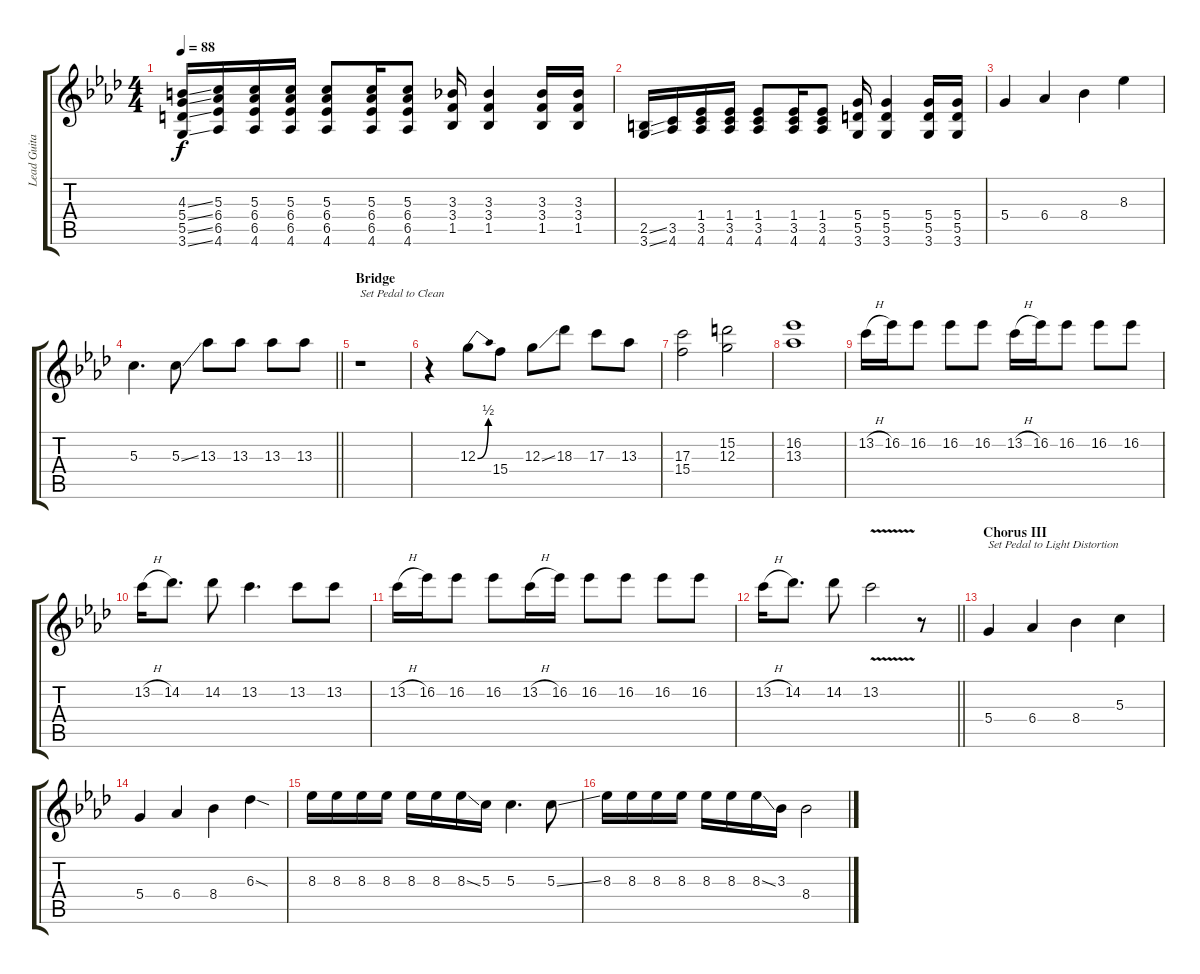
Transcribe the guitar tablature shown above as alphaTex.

\track ("Lead Guitar" "Lead Guita") {instrument overdrivenguitar}
\staff {score tabs}
\tuning (E4 B3 G3 D3 A2 E2) {hide}
\ts (4 4)
\tempo 88
\clef g2
\ks ab
(4.3{ss} 5.4{ss} 5.5{ss} 3.6{ss}).16{dy f} (5.3 6.4 6.5 4.6).16 (5.3 6.4 6.5 4.6).16 (5.3 6.4 6.5 4.6).16 (5.3 6.4 6.5 4.6).8 (5.3 6.4 6.5 4.6).16 (5.3 6.4 6.5 4.6).8 (3.3 3.4 1.5).16 (3.3 3.4 1.5).4 (3.3 3.4 1.5).16 (3.3 3.4 1.5).16 |
(2.5{ss} 3.6{ss}).16 (3.5 4.6).16 (1.4 3.5 4.6).16 (1.4 3.5 4.6).16 (1.4 3.5 4.6).8 (1.4 3.5 4.6).16 (1.4 3.5 4.6).8 (5.4 5.5 3.6).16 (5.4 5.5 3.6).4 (5.4 5.5 3.6).16 (5.4 5.5 3.6).16 |
5.4.4 6.4.4 8.4.4 8.3.4 |
\barLineRight lightlight
5.3.4{d} 5.3{ss}.8 13.3.8 13.3.8 13.3.8 13.3.8 |
\section ("" "Bridge")
r.1{txt "Set Pedal to Clean" instrument electricguitarclean} |
r.4 12.3{be (bend 0 0 60 2)}.8 15.4.8 12.3{ss}.8 18.3.8 17.3.8 13.3.8 |
(17.3 15.4).2 (15.2 12.3).2 |
(16.2 13.3).1 |
13.2{h}.16 16.2.16 16.2.8 16.2.8 16.2.8 13.2{h}.16 16.2.16 16.2.8 16.2.8 16.2.8 |
13.2{h}.16 14.2.8{d} 14.2.8 13.2.4{d} 13.2.8 13.2.8 |
13.2{h}.16 16.2.16 16.2.8 16.2.8 13.2{h}.16 16.2.16 16.2.8 16.2.8 16.2.8 16.2.8 |
\barLineRight lightlight
13.2{h}.16 14.2.8{d} 14.2.8 13.2{v}.2 r.8 |
\section ("" "Chorus III")
5.4.4{txt "Set Pedal to Light Distortion" instrument overdrivenguitar} 6.4.4 8.4.4 5.3.4 |
5.4.4 6.4.4 8.4.4 6.3{sod}.4 |
8.3.16 8.3.16 8.3.16 8.3.16 8.3.16 8.3.16 8.3{ss}.16 5.3.16 5.3.4{d} 5.3{ss}.8 |
8.3.16 8.3.16 8.3.16 8.3.16 8.3.16 8.3.16 8.3{ss}.16 3.3.16 8.4.2
